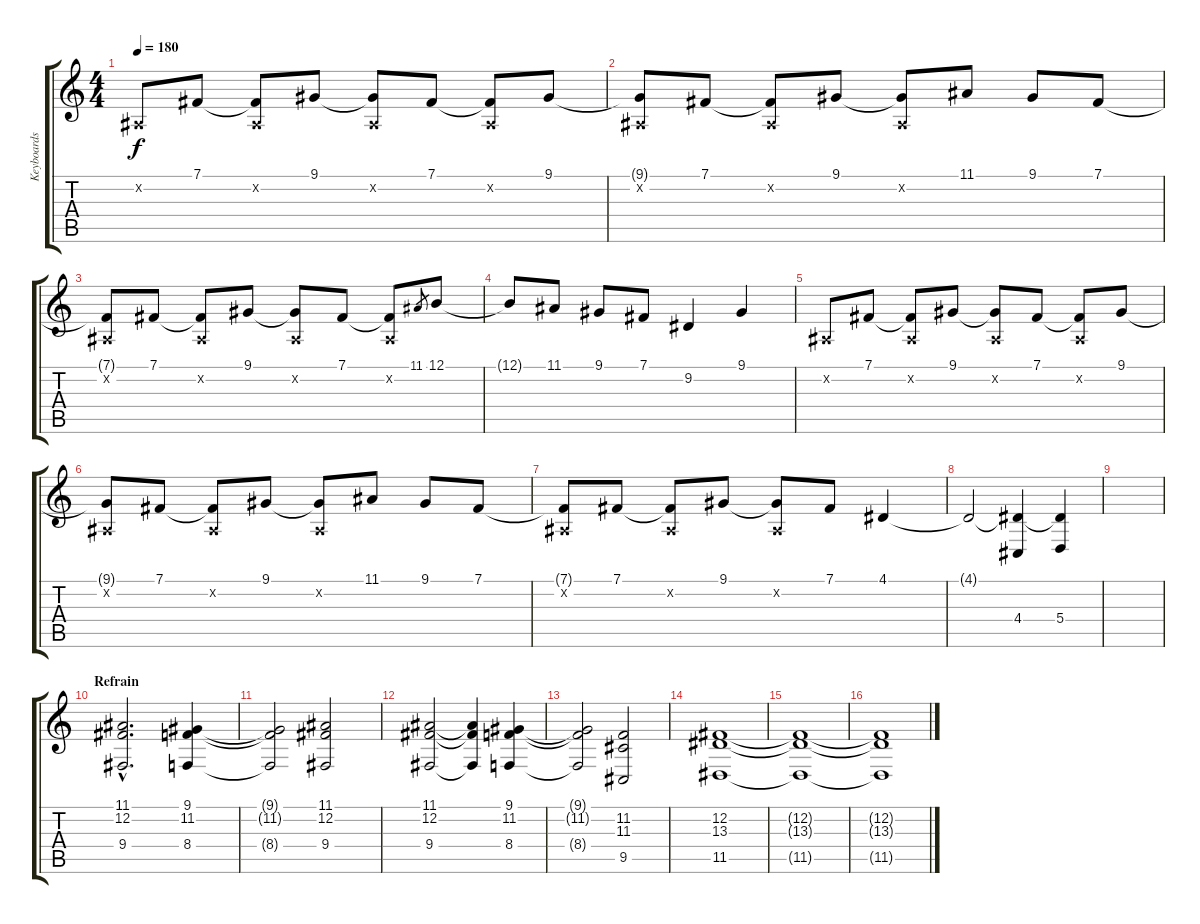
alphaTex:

\track ("Keyboards" "Keyboards") {instrument mutedtrumpet}
\staff {score tabs}
\tuning (B3 Gb3 D3 A2 E2 B1) {hide}
\ts (4 4)
\tempo 180
\clef g2
\ks c
4.2{x}.8{dy f} 7.1.8 (7.1{t} 4.2{x}).8 9.1.8 (9.1{t} 4.2{x}).8 7.1.8 (7.1{t} 4.2{x}).8 9.1.8 |
(9.1{t} 4.2{x}).8 7.1.8 (7.1{t} 4.2{x}).8 9.1.8 (9.1{t} 4.2{x}).8 11.1.8 9.1.8 7.1.8 |
(7.1{t} 4.2{x}).8 7.1.8 (7.1{t} 4.2{x}).8 9.1.8 (9.1{t} 4.2{x}).8 7.1.8 (7.1{t} 4.2{x}).8 11.1.8{gr} 12.1.8 |
12.1{t}.8 11.1.8 9.1.8 7.1.8 9.2.4 9.1.4 |
4.2{x}.8 7.1.8 (7.1{t} 4.2{x}).8 9.1.8 (9.1{t} 4.2{x}).8 7.1.8 (7.1{t} 4.2{x}).8 9.1.8 |
(9.1{t} 4.2{x}).8 7.1.8 (7.1{t} 4.2{x}).8 9.1.8 (9.1{t} 4.2{x}).8 11.1.8 9.1.8 7.1.8 |
(7.1{t} 4.2{x}).8 7.1.8 (7.1{t} 4.2{x}).8 9.1.8 (9.1{t} 4.2{x}).8 7.1.8 4.1.4 |
4.1{t}.2 (4.1{t} 4.4).4 (4.1{t} 5.4).4 |
|
\section ("" "Refrain")
(11.1{hac} 12.2{hac} 9.4{hac}).2{d volume 16 instrument stringensemble2} (9.1 11.2 8.4).4 |
(9.1{t} 11.2{t} 8.4{t}).2 (11.1 12.2 9.4).2 |
(11.1 12.2 9.4).2 (11.1{t} 12.2{t} 9.4{t}).4 (9.1 11.2 8.4).4 |
(9.1{t} 11.2{t} 8.4{t}).2 (11.2 11.3 9.5).2 |
(12.2 13.3 11.5).1 |
(12.2{t} 13.3{t} 11.5{t}).1 |
(12.2{t} 13.3{t} 11.5{t}).1
